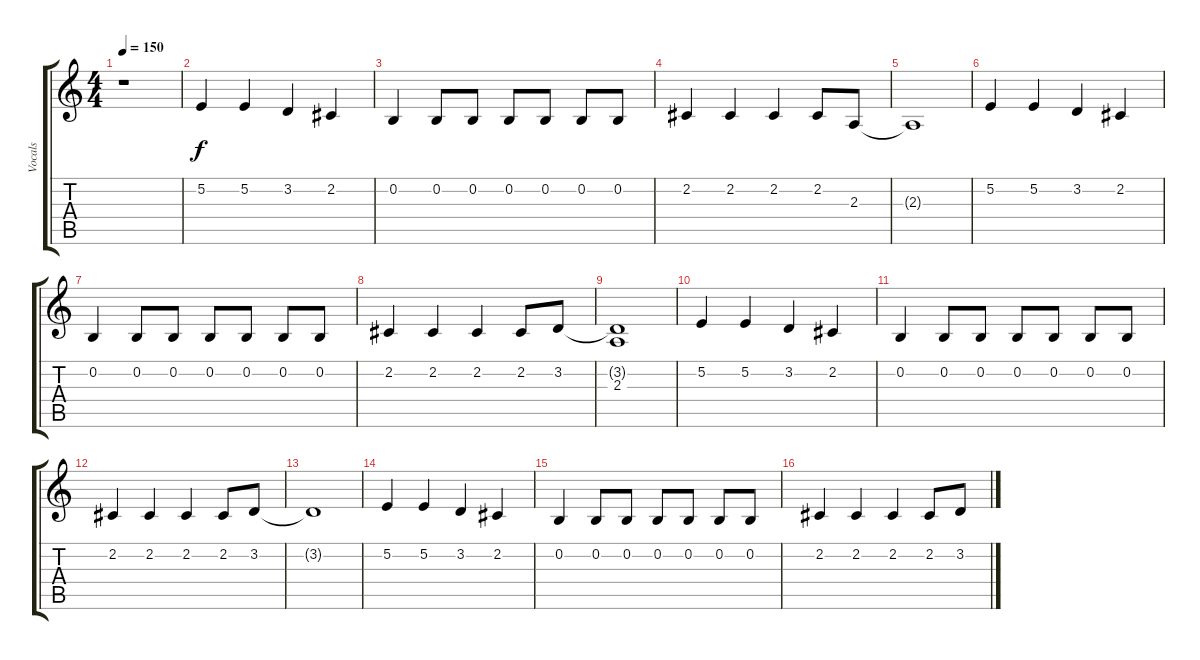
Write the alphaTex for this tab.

\track ("Vocals" "Vocals") {instrument clarinet}
\staff {score tabs}
\tuning (E4 B3 G3 D3 A2 E2) {hide}
\ts (4 4)
\tempo 150
\clef g2
\ks c
r.1{dy f instrument clarinet} |
5.2.4 5.2.4 3.2.4 2.2.4 |
0.2.4 0.2.8 0.2.8 0.2.8 0.2.8 0.2.8 0.2.8 |
2.2.4 2.2.4 2.2.4 2.2.8 2.3.8 |
2.3{t}.1 |
5.2.4 5.2.4 3.2.4 2.2.4 |
0.2.4 0.2.8 0.2.8 0.2.8 0.2.8 0.2.8 0.2.8 |
2.2.4 2.2.4 2.2.4 2.2.8 3.2.8 |
(3.2{t} 2.3).1 |
5.2.4 5.2.4 3.2.4 2.2.4 |
0.2.4 0.2.8 0.2.8 0.2.8 0.2.8 0.2.8 0.2.8 |
2.2.4 2.2.4 2.2.4 2.2.8 3.2.8 |
3.2{t}.1 |
5.2.4 5.2.4 3.2.4 2.2.4 |
0.2.4 0.2.8 0.2.8 0.2.8 0.2.8 0.2.8 0.2.8 |
2.2.4 2.2.4 2.2.4 2.2.8 3.2.8
